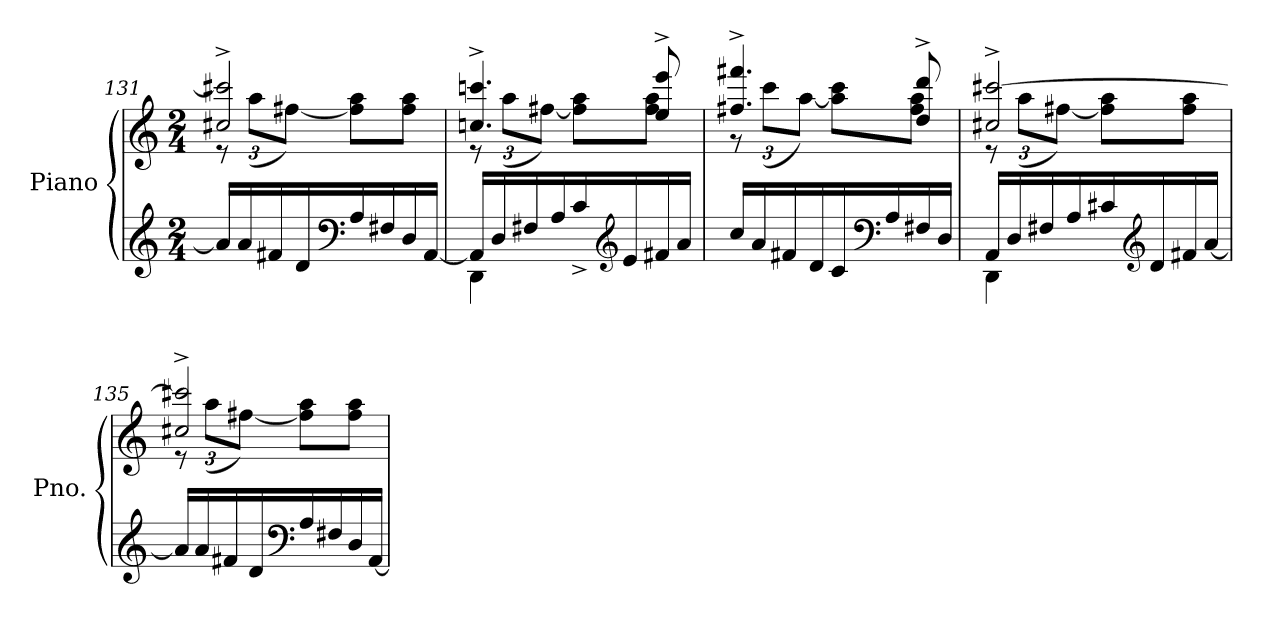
**kern	**kern
*part1	*part1
*staff2	*staff1
*I"Piano	*
*I'Pno.	*
*clefG2	*clefG2
*k[]	*k[]
*M2/4	*M2/4
=131	=131
*	*^
*	*	*Xbrackettup
16a/LL]	2cc#X/^< 2ccc#X/]^<	12r
16a/	.	.
.	.	(>12aa\L
16f#X/	.	.
.	.	[12ff#X\J)
16d/	.	.
*clefF4	*	*
16A/	.	8ff#\] 8aa\L
16F#X/	.	.
16D/	.	8ff#\ 8aa\J
[16AA/JJ	.	.
=132	=132	=132
*^	*	*
16AA/LL]	4DD\	4.ccn/^> 4.cccn/^>	12r
16D/	.	.	.
.	.	.	(>12aa\L
16F#X/	.	.	.
.	.	.	[12ff#X\J)
16A/	.	.	.
16c^/	4ryy	.	8ff#\] 8aa\L
*clefG2	*	*	*
16e/	.	.	.
16f#X/	.	8ee/^ 8eee/^	8ff#\ 8aa\J
16a/JJ	.	.	.
!!LO:LB:g=z	!!
=133	=133	=133	=133
16cc/LL	2ryy	4.ff#X/^> 4.fff#X/^>	12r
16a/	.	.	.
.	.	.	(>12ccc\L
16f#X/	.	.	.
.	.	.	[12aa\J)
16d/	.	.	.
16c/	.	.	8aa\] 8ccc\L
*clefF4	*	*	*
16A/	.	.	.
16F#X/	.	8dd/^ 8ddd/^	8ff#\ 8aa\J
16D/JJ	.	.	.
=134	=134	=134	=134
16AA/LL	4DD\	2cc#X/^ [2ccc#X/^	12r
16D/	.	.	.
.	.	.	(>12aa\L
16F#X/	.	.	.
.	.	.	[12ff#X\J)
16A/	.	.	.
16c#X/	4ryy	.	8ff#\] 8aa\L
*clefG2	*	*	*
16d/	.	.	.
16f#X/	.	.	8ff#\ 8aa\J
[16a/JJ	.	.	.
*v	*v	*	*
=135	=135	=135
16a/LL]	2cc#X/^< 2ccc#X/]^<	12r
16a/	.	.
.	.	(>12aa\L
16f#X/	.	.
.	.	[12ff#X\J)
16d/	.	.
*clefF4	*	*
16A/	.	8ff#\] 8aa\L
16F#X/	.	.
16D/	.	8ff#\ 8aa\J
[16AA/JJ	.	.
*	*v	*v
=	=
*-	*-
